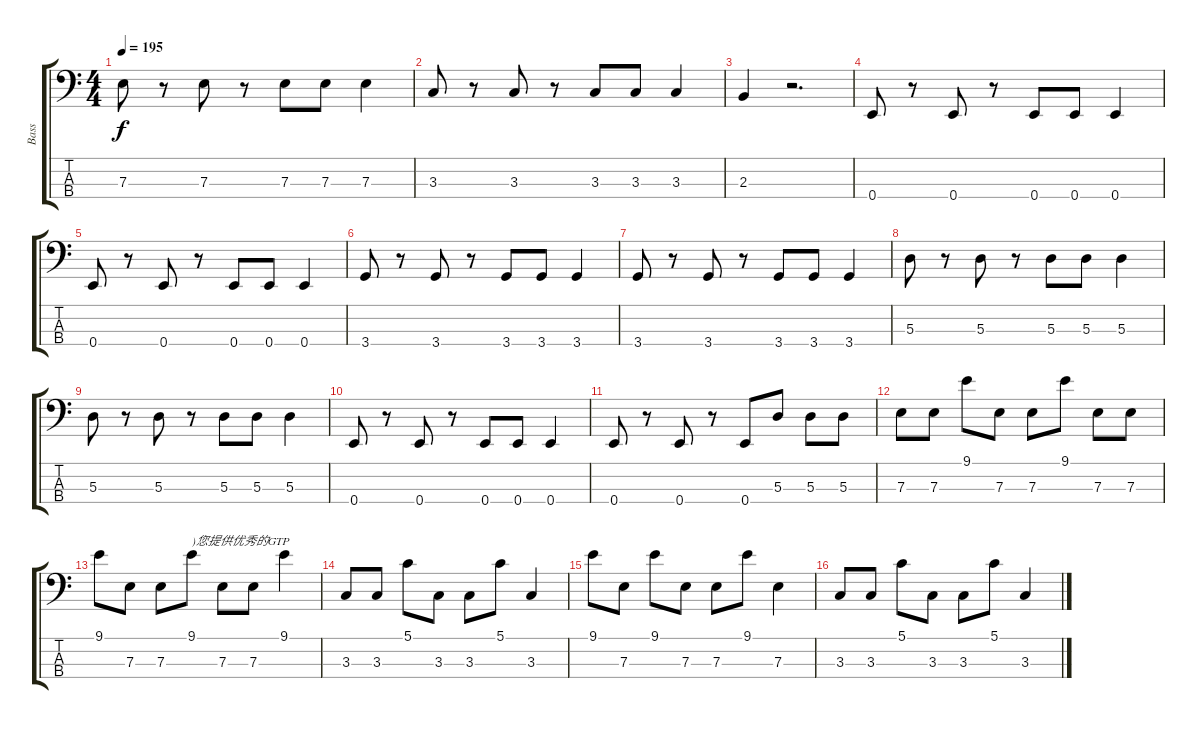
\track ("Bass" "Bass") {instrument electricbassfinger}
\staff {score tabs}
\tuning (G2 D2 A1 E1) {hide}
\ts (4 4)
\tempo 195
\clef f4
\ks c
7.3.8{dy f} r.8 7.3.8 r.8 7.3.8 7.3.8 7.3.4 |
3.3.8 r.8 3.3.8 r.8 3.3.8 3.3.8 3.3.4 |
2.3.4 r.2{d} |
0.4.8 r.8 0.4.8 r.8 0.4.8 0.4.8 0.4.4 |
0.4.8 r.8 0.4.8 r.8 0.4.8 0.4.8 0.4.4 |
3.4.8 r.8 3.4.8 r.8 3.4.8 3.4.8 3.4.4 |
3.4.8 r.8 3.4.8 r.8 3.4.8 3.4.8 3.4.4 |
5.3.8 r.8 5.3.8 r.8 5.3.8 5.3.8 5.3.4 |
5.3.8 r.8 5.3.8 r.8 5.3.8 5.3.8 5.3.4 |
0.4.8 r.8 0.4.8 r.8 0.4.8 0.4.8 0.4.4 |
0.4.8 r.8 0.4.8 r.8 0.4.8 5.3.8 5.3.8 5.3.8 |
7.3.8 7.3.8 9.1.8 7.3.8 7.3.8 9.1.8 7.3.8 7.3.8 |
9.1.8 7.3.8 7.3.8 9.1.8{txt ")您提供优秀的GTP"} 7.3.8 7.3.8 9.1.4 |
3.3.8 3.3.8 5.1.8 3.3.8 3.3.8 5.1.8 3.3.4 |
9.1.8 7.3.8 9.1.8 7.3.8 7.3.8 9.1.8 7.3.4 |
3.3.8 3.3.8 5.1.8 3.3.8 3.3.8 5.1.8 3.3.4
